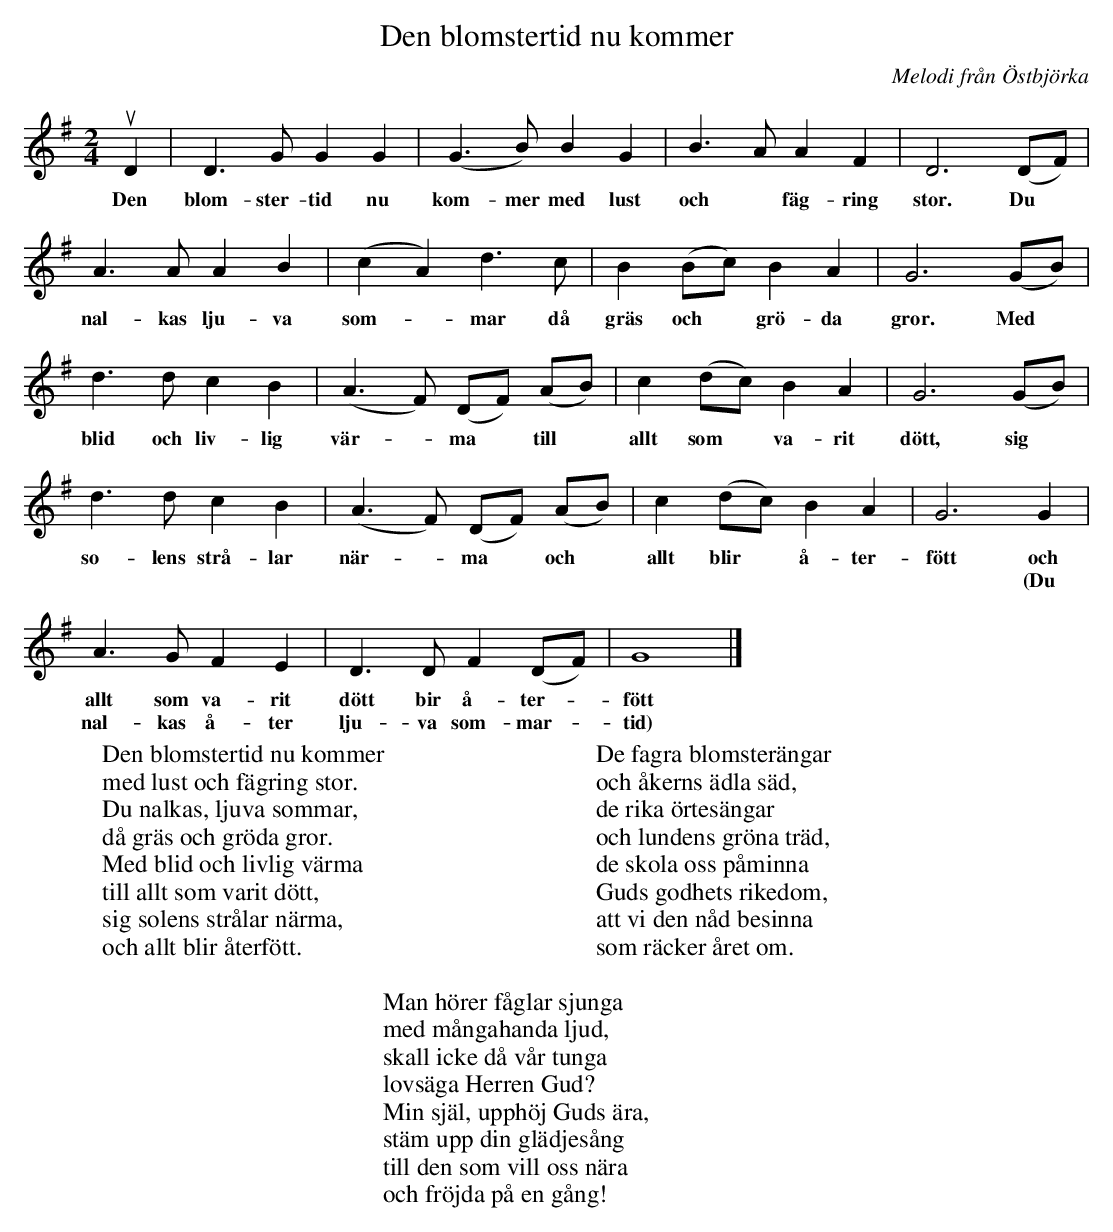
X:1
T:Den blomstertid nu kommer
C:Melodi från Östbjörka
Q:1/4=170
L:1/4
M:2/4
K:Gmaj
uD | D>G GG | (G>B) B G | B>A A F | D3 (D/2F/2) |
w:Den blom-ster-tid nu kom-mer med lust och* fäg-ring stor. Du
A>A AB | (c A) d>c | B (B/c/) B A | G3 (G/B/) |
w:nal-kas lju-va som-*mar då gräs och* grö-da gror. Med
d>d c B | (A>F) (D/F/) (A/B/) | c (d/c/) B A | G3 (G/B/) |
w:blid och liv-lig vär-*ma* till* allt som* va-rit dött, sig
d>d c B | (A>F) (D/F/) (A/B/) | c (d/c/) B A | G3 G |
w:so-lens strå-lar när-*ma* och* allt blir* å-ter-fött och
w:* * * * * * * * * * * * * *  * * (Du
A>G F E | D>D F (D/F/) | G4 |]
w:allt som va-rit dött bir å-ter-*fött
w:nal-kas å-ter lju-va som-mar-*tid)
W:Den blomstertid nu kommer
W:med lust och fägring stor.
W:Du nalkas, ljuva sommar,
W:då gräs och gröda gror.
W:Med blid och livlig värma
W:till allt som varit dött,
W:sig solens strålar närma,
W:och allt blir återfött.
W:
W
W:De fagra blomsterängar
W:och åkerns ädla säd,
W:de rika örtesängar
W:och lundens gröna träd,
W:de skola oss påminna
W:Guds godhets rikedom,
W:att vi den nåd besinna
W:som räcker året om.
W:
W:Man hörer fåglar sjunga
W:med mångahanda ljud,
W:skall icke då vår tunga
W:lovsäga Herren Gud?
W:Min själ, upphöj Guds ära,
W:stäm upp din glädjesång
W:till den som vill oss nära
W:och fröjda på en gång!
